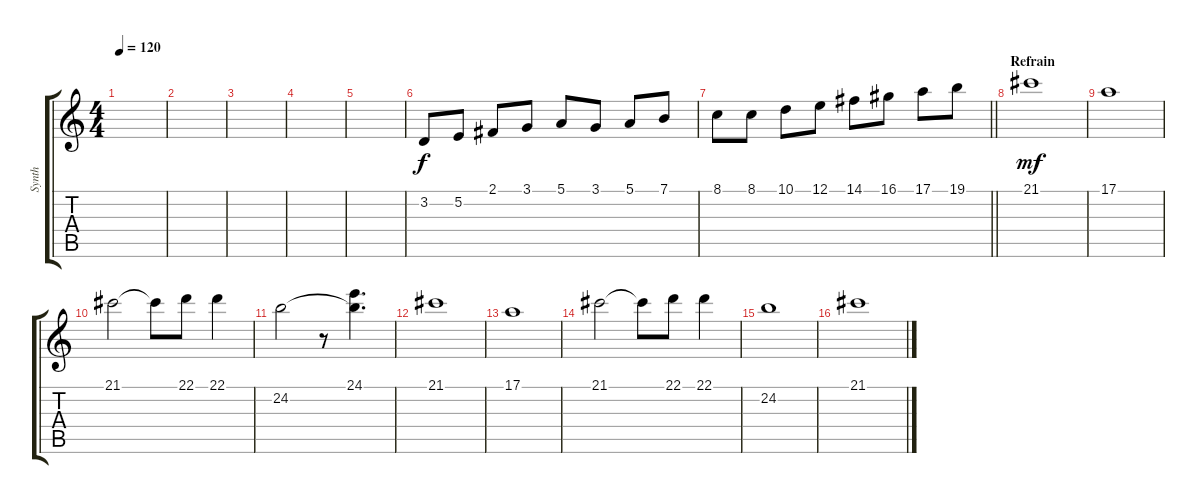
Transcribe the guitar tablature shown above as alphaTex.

\track ("Synth" "Synth") {instrument tremolostrings}
\staff {score tabs}
\tuning (E4 B3 G3 D3 A2 E2) {hide}
\ts (4 4)
\tempo 120
\clef g2
\ks c
|
|
|
|
|
3.2.8 5.2.8 2.1.8 3.1.8 5.1.8 3.1.8 5.1.8 7.1.8 |
\barLineRight lightlight
8.1.8 8.1.8 10.1.8 12.1.8 14.1.8 16.1.8 17.1.8 19.1.8 |
\section ("" "Refrain")
21.1.1{dy mf} |
17.1.1 |
21.1.2 21.1{t}.8 22.1.8 22.1.4 |
24.2.2 r.8 (24.1 24.2{t}).4{d} |
21.1.1 |
17.1.1 |
21.1.2 21.1{t}.8 22.1.8 22.1.4 |
24.2.1 |
21.1.1
